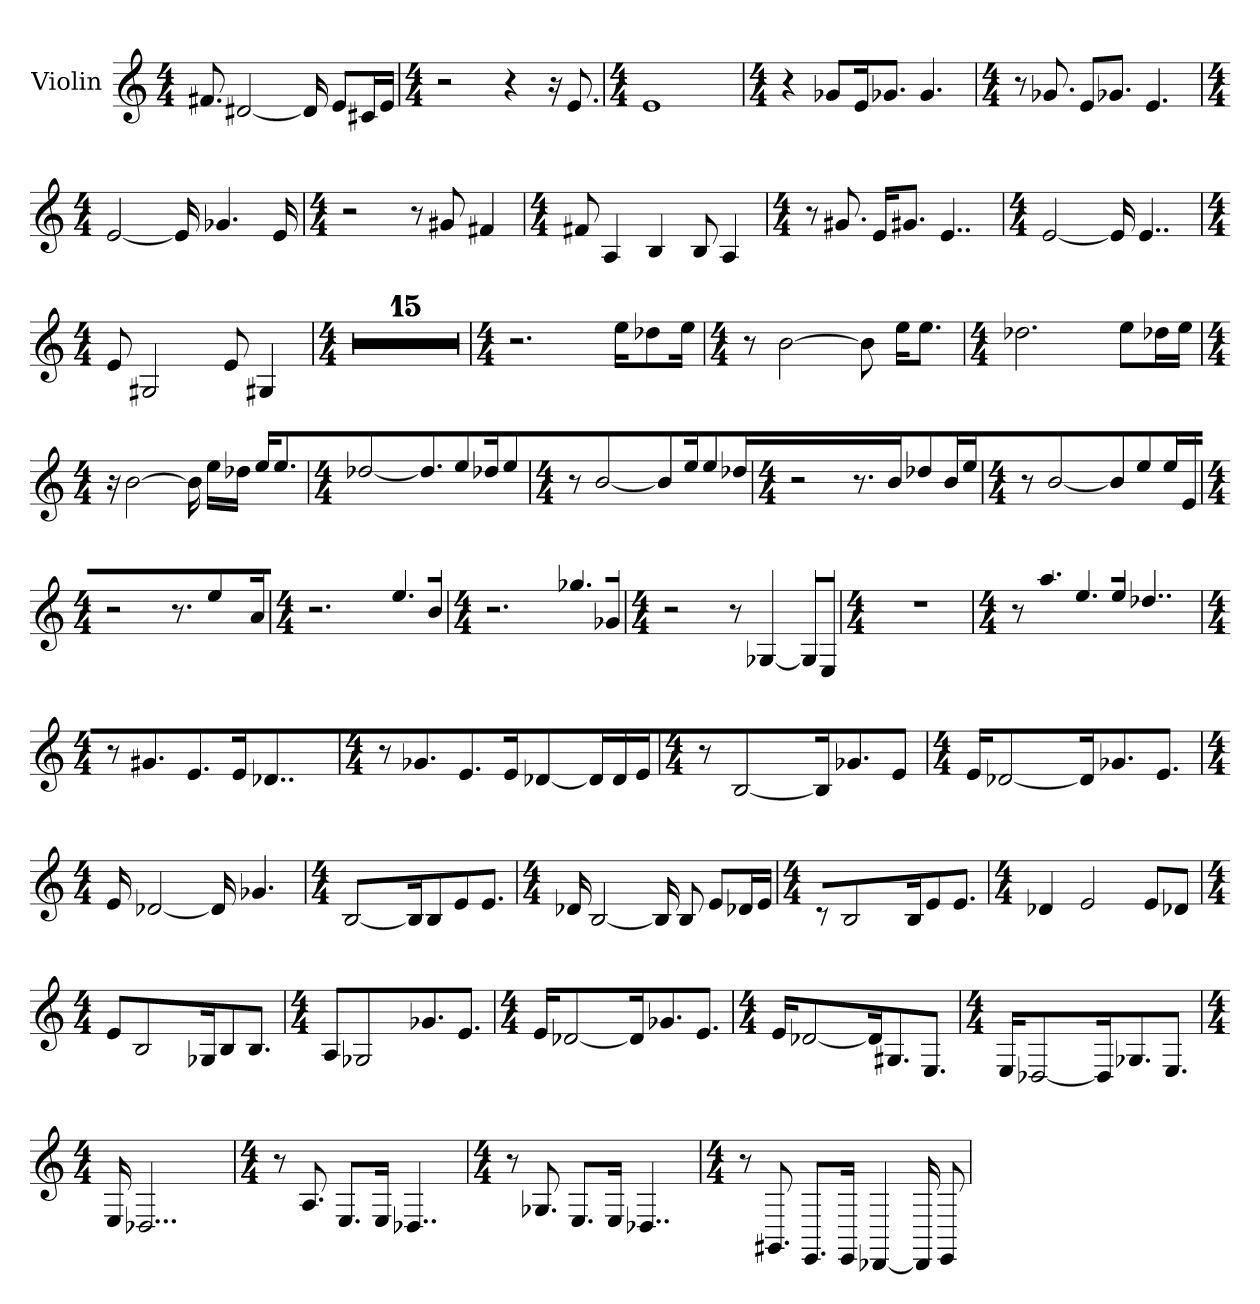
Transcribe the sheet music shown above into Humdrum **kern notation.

**kern
*part1
*staff1
*I"Violin
*I'Vln
*M4/4
=
8.f#X
[2d#X
16d#]
8eL
16c#XL
16eJJ
=
*M4/4
2r
4r
16r
8.e
=
*M4/4
1e
=
*M4/4
4r
8g-XL
16eK
8.g-XJ
4.g-
=
*M4/4
8r
8.g-X
8eL
8.g-XJ
4.e
=
*M4/4
[2e
16e]
4.g-X
16e
=
*M4/4
2r
8r
8g#X
4f#X
=
*M4/4
8f#X
4A
4B
8B
4A
=
*M4/4
8r
8.g#X
16eKL
8.g#XJ
4..e
=
*M4/4
[2e
16e]
4..e
=
*M4/4
8e
2G#X
8e
4G#X
=
*M4/4
1r
=
*M4/4
1r
=
*M4/4
1r
=
*M4/4
1r
=
*M4/4
1r
=
*M4/4
1r
=
*M4/4
1r
=
*M4/4
1r
=
*M4/4
1r
=
*M4/4
1r
=
*M4/4
1r
=
*M4/4
1r
=
*M4/4
1r
=
*M4/4
1r
=
*M4/4
1r
=
*M4/4
2.r
16eeKL
8dd-X
16eeJk
=
*M4/4
8r
[2b
8b]
16eeKL
8.eeJ
=
*M4/4
2.dd-X
8eeL
16dd-XL
16eeJJ
=
*M4/4
16r
[2b
16b]
16eeLL
16dd-XJJ
16eeLL
8.eeJ
=
*M4/4
[2dd-X
8.dd-]
8ee
16dd-XKL
8eeJ
=
*M4/4
8r
[2b
8b]
16eeKL
8ee
16dd-XJk
=
*M4/4
2r
8.r
16b
8dd-XL
16bL
16eeJJ
=
*M4/4
8r
[2b
8b]
8eeL
16eeL
16eJJ
=
*M4/4
2r
8.r
4ee
16a
=
*M4/4
2.r
8.eeL
16bJk
=
*M4/4
2.r
8.gg-XL
16g-XJk
=
*M4/4
2r
8r
[4G-X
16G-]
16E
=
*M4/4
1r
=
*M4/4
8r
8.aa
8.eeL
16eeJk
4..dd-X
=
*M4/4
8r
8.g#X
8.eL
16eJk
4..d-X
=
*M4/4
8r
8.g-X
8.eL
16eJk
[4d-X
16d-]
16d-LL
16eJJ
=
*M4/4
8r
[2B
16B]
8.g-X
8eJ
=
*M4/4
16e
[2d-X
16d-]
8.g-X
8.eJ
=
*M4/4
16e
[2d-X
16d-]
4.g-X
=
*M4/4
[2B
16B]
8BL
8eJ
8.eJ
=
*M4/4
16d-X
[2B
16B]
8B
8eL
16d-XL
16eJJ
=
*M4/4
8r
2B
16BKL
8eJ
8.eJ
=
*M4/4
4d-X
2e
8eL
8d-XJ
=
*M4/4
8e
2B
16G-XKL
8BJ
8.BJ
=
*M4/4
8A
2G-X
8.g-X
8.eJ
=
*M4/4
16e
[2d-X
16d-]
8.g-X
8.eJ
=
*M4/4
16e
[2d-X
16d-]
8.G#X
8.EJ
=
*M4/4
16E
[2D-X
16D-]
8.G-X
8.EJ
=
*M4/4
16E
2...D-X
=
*M4/4
8r
8.A
8.EL
16EJk
4..D-X
=
*M4/4
8r
8.G-X
8.EL
16EJk
4..D-X
=
*M4/4
8r
8.GG#X
8.EEL
16EEJk
[4DD-X
16DD-]
8EE
=
*-
